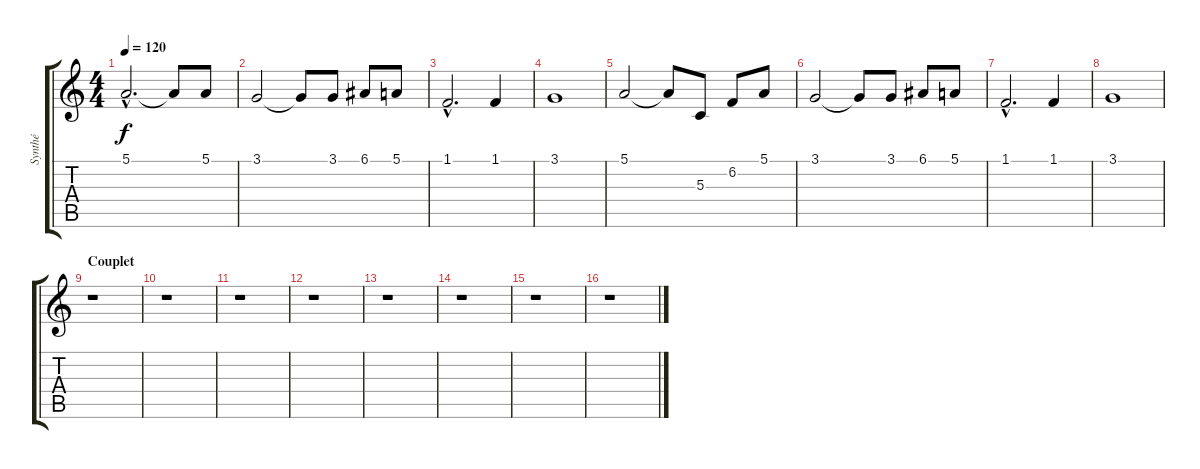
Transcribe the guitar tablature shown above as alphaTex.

\track ("Synthé" "Synthé") {instrument synthstrings2}
\staff {score tabs}
\tuning (E4 B3 G3 D3 A2 E2) {hide}
\ts (4 4)
\tempo 120
\clef g2
\ks c
5.1{hac}.2{d dy f volume 15 instrument electricpiano2} 5.1{t}.8 5.1.8 |
3.1.2 3.1{t}.8 3.1.8 6.1.8 5.1.8 |
1.1{hac}.2{d} 1.1.4 |
3.1.1 |
5.1.2{volume 15 instrument electricpiano2} 5.1{t}.8 5.3.8 6.2.8 5.1.8 |
3.1.2 3.1{t}.8 3.1.8 6.1.8 5.1.8 |
1.1{hac}.2{d} 1.1.4 |
3.1.1 |
\section ("" "Couplet")
r.1 |
r.1 |
r.1 |
r.1 |
r.1 |
r.1 |
r.1 |
r.1
